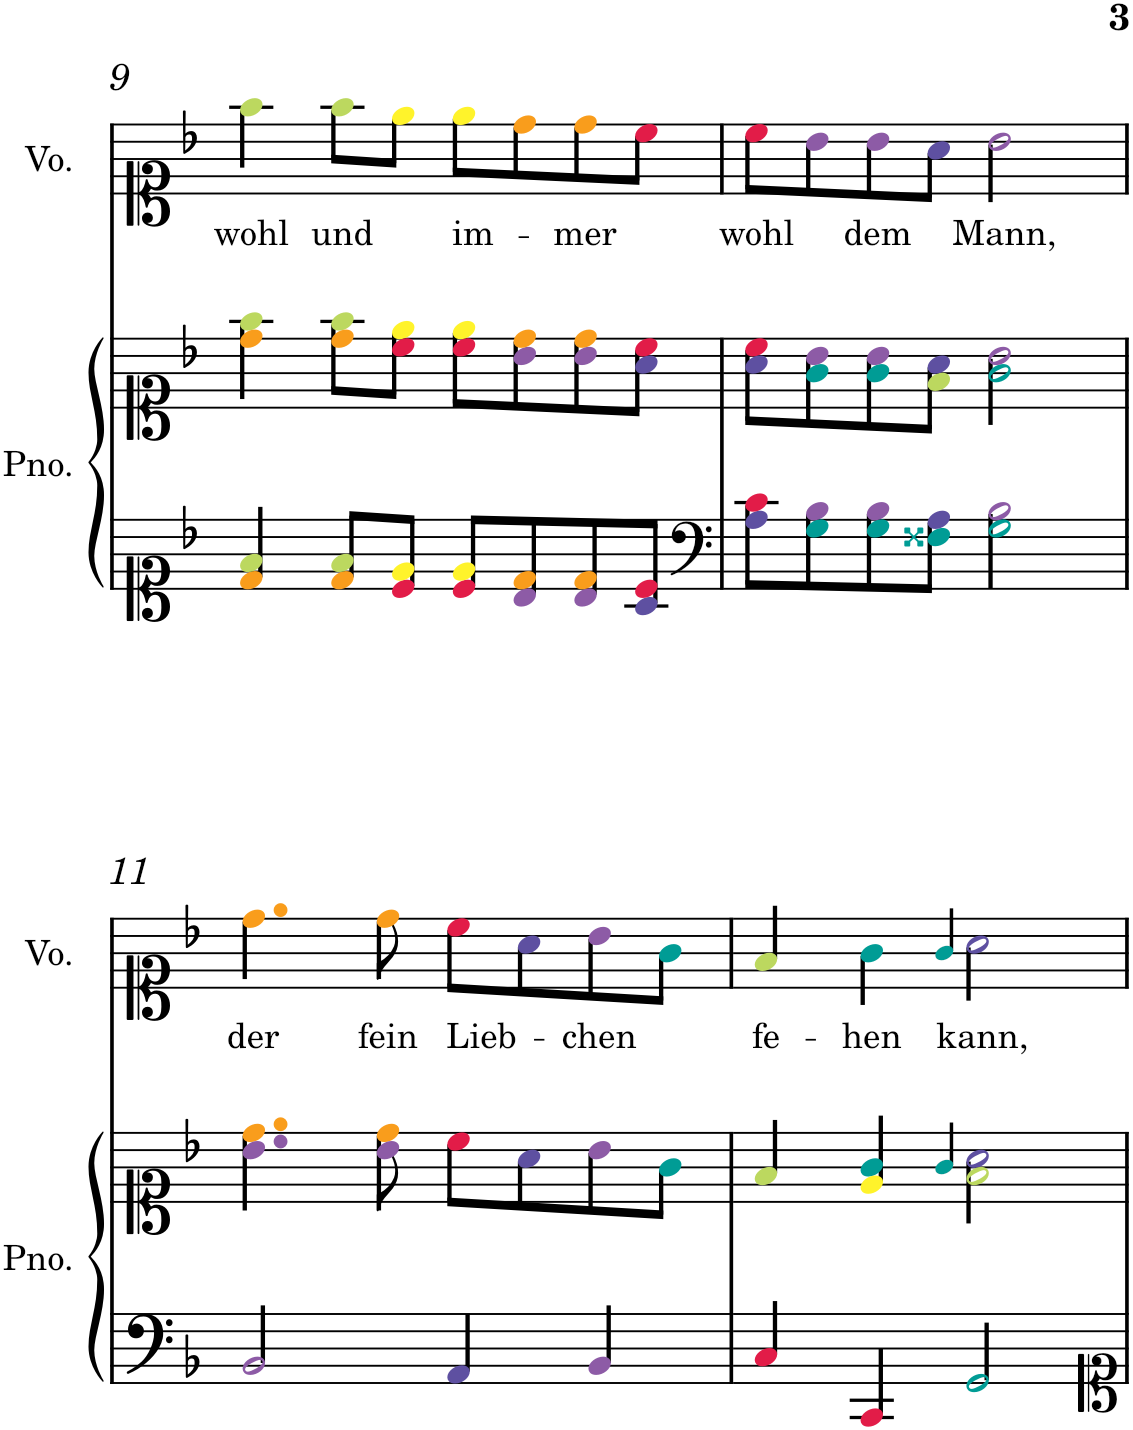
**kern	**kern	**kern	**text
*part2	*part2	*part1	*part1
*staff3	*staff2	*staff1	*staff1
*I"Piano	*	*I"Voice	*
*I'Pno.	*	*I'Vo.	*
!!LO:PB:g=z
*clefC1	*clefC1	*clefC1	*
*k[b-]	*k[b-]	*k[b-]	*
*M4/4	*M4/4	*M4/4	*
*met(c)	*met(c)	*met(c)	*
=9	=9	=9	=9
!	!	!	!LO:LY:b
4di/ 4fj/	4ddi\ 4ffj\	4ffj\	wohl
!	!	!	!LO:LY:b
8di/ 8fj/L	8ddi\ 8ffj\L	8ffj\L	und
8cZ/ 8eV/J	8ccZ\ 8eeV\J	8eeV\J	.
!	!	!	!LO:LY:b
8cZ/ 8eV/L	8ccZ\ 8eeV\L	8eeV\L	im-
8B-N/ 8di/	8b-N\ 8ddi\	8ddi\	.
!	!	!	!LO:LY:b
8B-N/ 8di/	8b-N\ 8ddi\	8ddi\	-mer
8Al/ 8cZ/J	8al\ 8ccZ\J	8ccZ\J	.
=10	=10	=10	=10
*clefF4	*	*	*
!	!	!	!LO:LY:b
8Al\ 8cZ\L	8al\ 8ccZ\L	8ccZ\L	wohl
8G!\ 8B-N\	8g!\ 8b-N\	8b-N\	.
!	!	!	!LO:LY:b
8G!\ 8B-N\	8g!\ 8b-N\	8b-N\	dem
8F##X!\ 8Al\J	8fj\ 8al\J	8al\J	.
!	!	!	!LO:LY:b
2G!\ 2B-N\	2g!\ 2b-N\	2b-N\	Mann,
!!LO:LB:g=z
=11	=11	=11	=11
!	!	!	!LO:LY:b
2BB-N/	4.b-N\ 4.ddi\	4.ddi\	der
!	!	!	!LO:LY:b
.	8b-N\ 8ddi\	8ddi\	fein
!	!	!	!LO:LY:b
4AAl/	8ccZ\L	8ccZ\L	Lieb-
.	8al\	8al\	.
!	!	!	!LO:LY:b
4BB-N/	8b-N\	8b-N\	-chen
.	8g!\J	8g!\J	.
=12	=12	=12	=12
!	!	!	!LO:LY:b
4CZ/	4fj/	4fj/	fe-
!	!	!	!LO:LY:b
4CCZ/	4eV/ 4g!/	4g!\	-hen
.	4qg!/	4qg!/	.
!	!	!	!LO:LY:b
2GG!/	2fj\ 2al\	2al\	kann,
=	=	=	=
*-	*-	*-	*-
